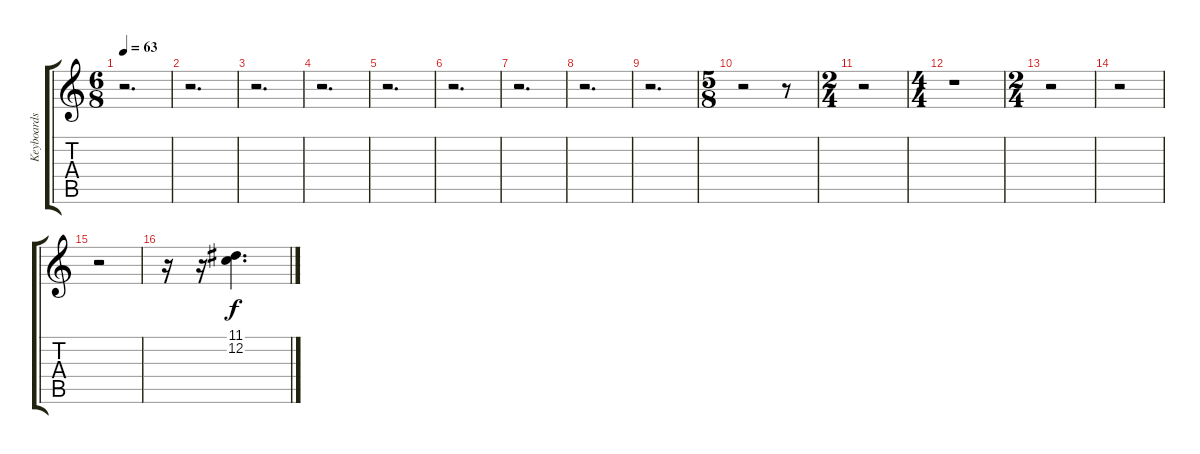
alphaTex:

\track ("Keyboards" "Keyboards") {instrument synthstrings1}
\staff {score tabs}
\tuning (E4 C4 G3 C3 G2 C2) {hide}
\ts (6 8)
\tempo 63
\clef g2
\ks c
r.2{d dy f} |
r.2{d} |
r.2{d} |
r.2{d} |
r.2{d} |
r.2{d} |
r.2{d} |
r.2{d} |
r.2{d} |
\ts (5 8)
r.2 r.8 |
\ts (2 4)
r.2 |
\ts (4 4)
r.1 |
\ts (2 4)
r.2 |
r.2 |
r.2 |
r.16 r.16 (11.1 12.2).4{d}
